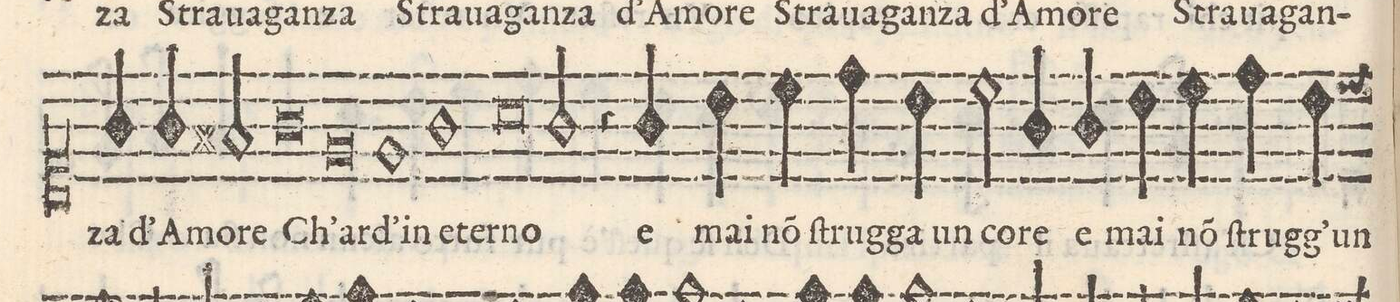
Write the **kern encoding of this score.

**kern	**text
*I"CANTO	*
*clefC1	*
*k[]	*
*met(C)	*
*M2/1	*
4g/	-za
4g/	d`A-
2f#X/	-mo-
=34-	=34-
0g	-re
=35-	=35-
0e	Ch`ar-
=36-	=36-
1e	-d`in
1g	e-
=37-	=37-
0a	-ter-
=38-	=38-
2g/	-no
4r	.
4g/	e
4b\	mai
4cc\	nõ(n)
4dd\	ſtrug-
4b\	-ga un
=39-	=39-
2cc\	co-
4g/	-re
4g/	e
4b\	mai
4cc\	nõ(n)
4dd\	ſtrug-
4b\	-g`un
*custos:cc	*
=40-	=40-
*-	*-
